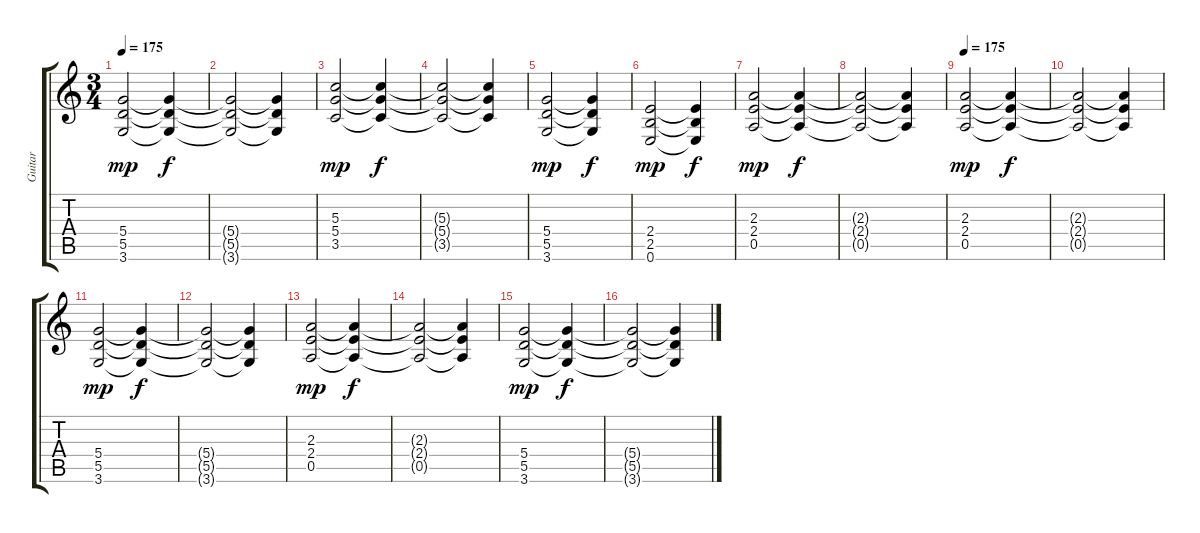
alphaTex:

\track ("Guitar" "Guitar") {instrument distortionguitar}
\staff {score tabs}
\tuning (E4 B3 G3 D3 A2 E2) {hide}
\ts (3 4)
\tempo 175
\clef g2
\ks c
(5.4 5.5 3.6).2{dy mp} (5.4{t} 5.5{t} 3.6{t}).4{dy f} |
(5.4{t} 5.5{t} 3.6{t}).2 (5.4{t} 5.5{t} 3.6{t}).4 |
(5.3 5.4 3.5).2{dy mp} (5.3{t} 5.4{t} 3.5{t}).4{dy f} |
(5.3{t} 5.4{t} 3.5{t}).2 (5.3{t} 5.4{t} 3.5{t}).4 |
(5.4 5.5 3.6).2{dy mp} (5.4{t} 5.5{t} 3.6{t}).4{dy f} |
(2.4 2.5 0.6).2{dy mp} (2.4{t} 2.5{t} 0.6{t}).4{dy f} |
(2.3 2.4 0.5).2{dy mp} (2.3{t} 2.4{t} 0.5{t}).4{dy f} |
(2.3{t} 2.4{t} 0.5{t}).2 (2.3{t} 2.4{t} 0.5{t}).4 |
\tempo 175
(2.3 2.4 0.5).2{dy mp volume 12 instrument distortionguitar} (2.3{t} 2.4{t} 0.5{t}).4{dy f} |
(2.3{t} 2.4{t} 0.5{t}).2 (2.3{t} 2.4{t} 0.5{t}).4 |
(5.4 5.5 3.6).2{dy mp} (5.4{t} 5.5{t} 3.6{t}).4{dy f} |
(5.4{t} 5.5{t} 3.6{t}).2 (5.4{t} 5.5{t} 3.6{t}).4 |
(2.3 2.4 0.5).2{dy mp} (2.3{t} 2.4{t} 0.5{t}).4{dy f} |
(2.3{t} 2.4{t} 0.5{t}).2 (2.3{t} 2.4{t} 0.5{t}).4 |
(5.4 5.5 3.6).2{dy mp} (5.4{t} 5.5{t} 3.6{t}).4{dy f} |
(5.4{t} 5.5{t} 3.6{t}).2 (5.4{t} 5.5{t} 3.6{t}).4
